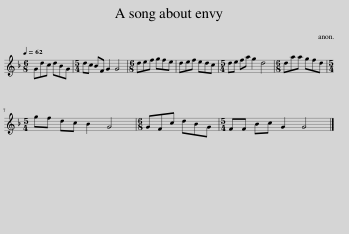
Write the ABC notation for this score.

X:1
L:1/8
Q:1/4=62
M:6/8
I:linebreak $
K:F
V:1 treble
V:1
 Gdc dBG |[M:5/4] dc BF G2 G4 |[M:6/8] def gfe | def edc |[M:5/4] de fa g2 d4 | %5
[M:6/8] daa gfd |$[M:5/4] gf dc B2 G4 |[M:6/8] GFc dBG |[M:5/4] FF Bc G2 G4 |] %9
